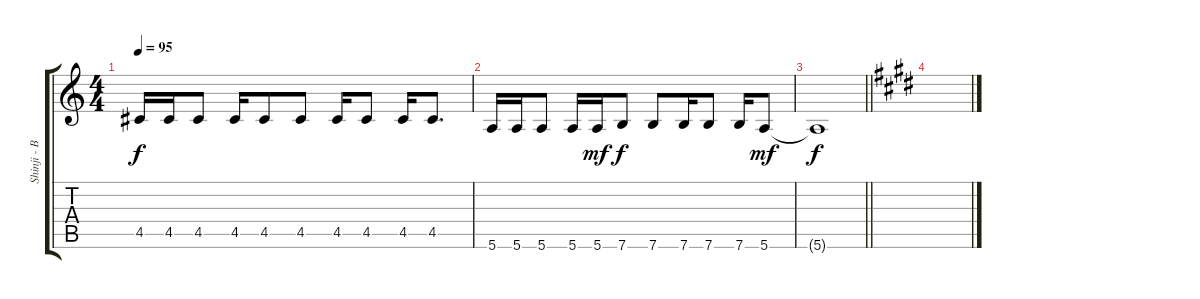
\track ("Shinji - BG muted" "Shinji - B") {instrument electricguitarmuted}
\staff {score tabs}
\tuning (E4 B3 G3 D3 A2 E2) {hide}
\ts (4 4)
\tempo 95
\clef g2
\ks c
4.5.16{dy f} 4.5.16 4.5.8 4.5.16 4.5.8 4.5.8 4.5.16 4.5.8 4.5.16 4.5.8{d} |
5.6.16 5.6.16 5.6.8 5.6.16 5.6.16{dy mf} 7.6.8{dy f} 7.6.8 7.6.16 7.6.8 7.6.16 5.6.8{dy mf} |
\barLineRight lightlight
5.6{t}.1{dy f} |
\ks e
